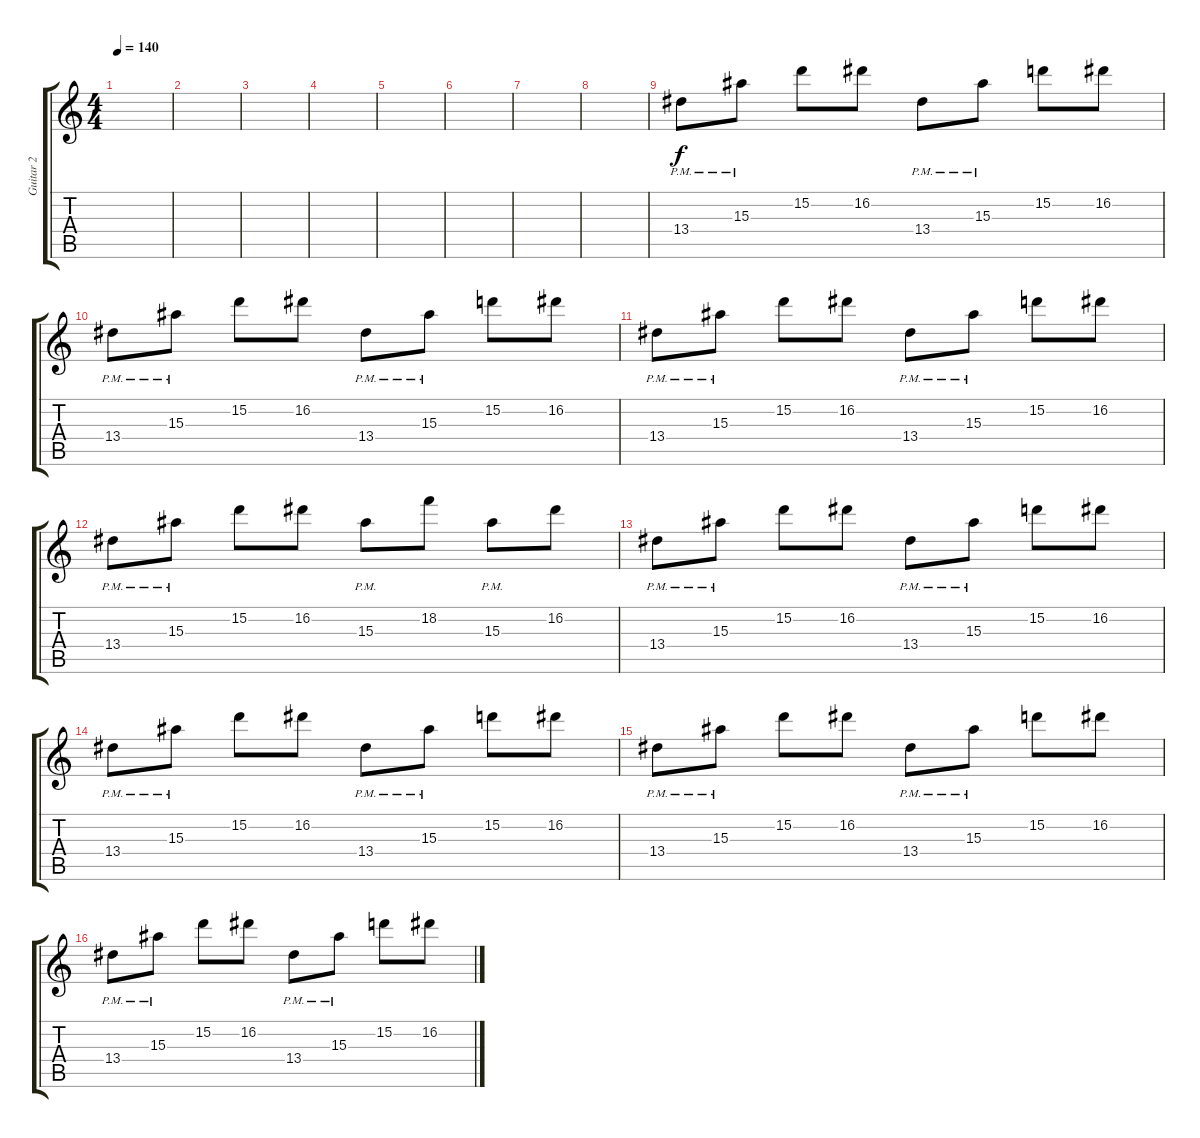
\track ("Guitar 2" "Guitar 2") {instrument overdrivenguitar}
\staff {score tabs}
\tuning (E4 B3 G3 D3 A2 D2) {hide}
\ts (4 4)
\tempo 140
\clef g2
\ks c
|
|
|
|
|
|
|
|
13.4{pm}.8 15.3{pm}.8 15.2.8 16.2.8 13.4{pm}.8 15.3{pm}.8 15.2.8 16.2.8 |
13.4{pm}.8 15.3{pm}.8 15.2.8 16.2.8 13.4{pm}.8 15.3{pm}.8 15.2.8 16.2.8 |
13.4{pm}.8 15.3{pm}.8 15.2.8 16.2.8 13.4{pm}.8 15.3{pm}.8 15.2.8 16.2.8 |
13.4{pm}.8 15.3{pm}.8 15.2.8 16.2.8 15.3{pm}.8 18.2.8 15.3{pm}.8 16.2.8 |
13.4{pm}.8 15.3{pm}.8 15.2.8 16.2.8 13.4{pm}.8 15.3{pm}.8 15.2.8 16.2.8 |
13.4{pm}.8 15.3{pm}.8 15.2.8 16.2.8 13.4{pm}.8 15.3{pm}.8 15.2.8 16.2.8 |
13.4{pm}.8 15.3{pm}.8 15.2.8 16.2.8 13.4{pm}.8 15.3{pm}.8 15.2.8 16.2.8 |
13.4{pm}.8 15.3{pm}.8 15.2.8 16.2.8 13.4{pm}.8 15.3{pm}.8 15.2.8 16.2.8
